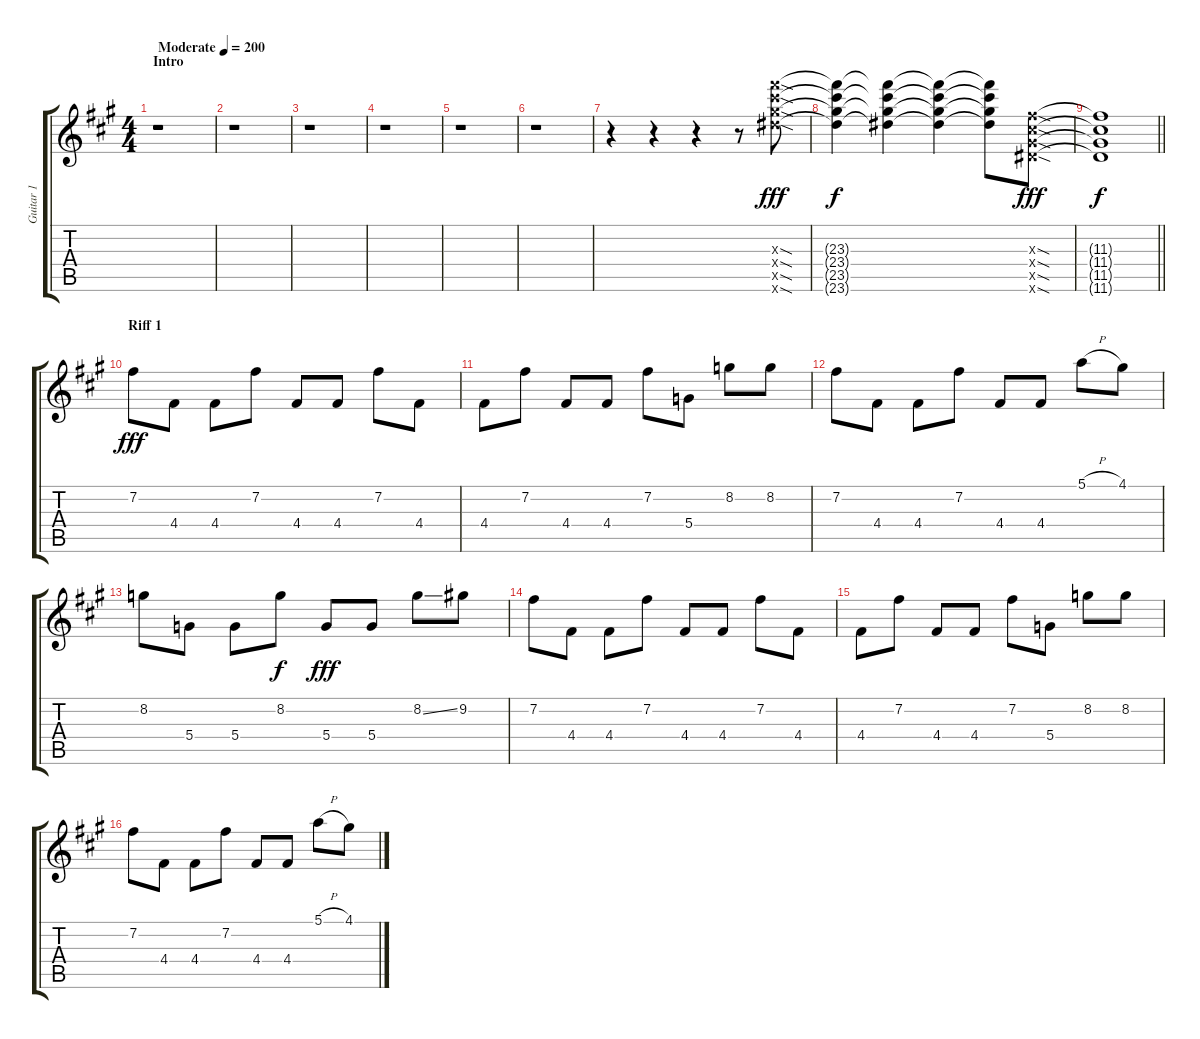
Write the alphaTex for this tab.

\track ("Guitar 1" "Guitar 1") {instrument distortionguitar}
\staff {score tabs}
\tuning (E4 B3 G3 D3 A2 E2) {hide}
\ts (4 4)
\section ("" "Intro")
\tempo (200 "Moderate")
\clef g2
\ks f#minor
r.1{dy fff instrument distortionguitar} |
r.1 |
r.1 |
r.1 |
r.1 |
r.1 |
r.4 r.4 r.4 r.8 (23.3{sod x} 23.4{sod x} 23.5{sod x} 23.6{sod x}).8 |
(23.3{t} 23.4{t} 23.5{t} 23.6{t}).4{dy f} (23.3{t} 23.4{t} 23.5{t} 23.6{t}).4 (23.3{t} 23.4{t} 23.5{t} 23.6{t}).4 (23.3{t} 23.4{t} 23.5{t} 23.6{t}).8 (11.3{sod x} 11.4{sod x} 11.5{sod x} 11.6{sod x}).8{dy fff} |
\barLineRight lightlight
(11.3{t} 11.4{t} 11.5{t} 11.6{t}).1{dy f} |
\section ("" "Riff 1")
7.2.8{dy fff} 4.4.8 4.4.8 7.2.8 4.4.8 4.4.8 7.2.8 4.4.8 |
4.4.8 7.2.8 4.4.8 4.4.8 7.2.8 5.4.8 8.2.8 8.2.8 |
7.2.8 4.4.8 4.4.8 7.2.8 4.4.8 4.4.8 5.1{h}.8 4.1.8 |
8.2.8 5.4.8 5.4.8 8.2.8{dy f} 5.4.8{dy fff} 5.4.8 8.2{ss}.8 9.2.8 |
7.2.8 4.4.8 4.4.8 7.2.8 4.4.8 4.4.8 7.2.8 4.4.8 |
4.4.8 7.2.8 4.4.8 4.4.8 7.2.8 5.4.8 8.2.8 8.2.8 |
7.2.8 4.4.8 4.4.8 7.2.8 4.4.8 4.4.8 5.1{h}.8 4.1.8
